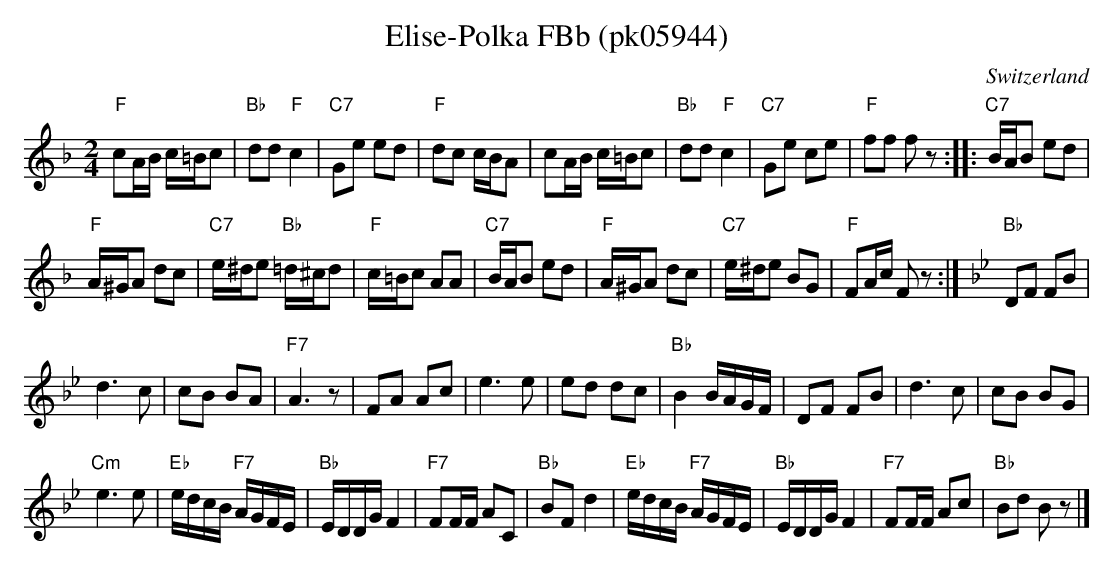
X:1
T: Elise-Polka FBb (pk05944)
O:Switzerland
M:2/4
L:1/16
K:F major
"F"c2AB c=Bc2 | "Bb"d2d2"F"c4 | "C7"G2e2 e2d2 | "F"d2c2 cBA2 | c2AB c=Bc2 | "Bb"d2d2"F"c4 | "C7"G2e2 c2e2 | "F"f2f2 f2z2 :: "C7"BAB2 e2d2 |
"F"A^GA2 d2c2 | "C7"e^de2 "Bb"=d^cd2 | "F"c=Bc2 A2A2 | "C7"BAB2 e2d2 | "F"A^GA2 d2c2 | "C7"e^de2 B2G2 | "F"F2Ac F2z2 :| [K:Bb] [L:1/8] "Bb"DF FB |
d3c | cB BA | "F7"A3z | FA Ac | e3e | ed dc | "Bb"B2 B/A/G/F/ | DF FB | d3c | cB BG |
"Cm"e3e |  [L:1/16] "Eb"edcB "F7"AGFE | "Bb"EDDG F4 | "F7"F2FF A2C2 | "Bb"B2F2d4 | "Eb"edcB "F7"AGFE | "Bb"EDDG F4 | "F7"F2FF A2c2 | "Bb"B2d2 B2z2 |]
